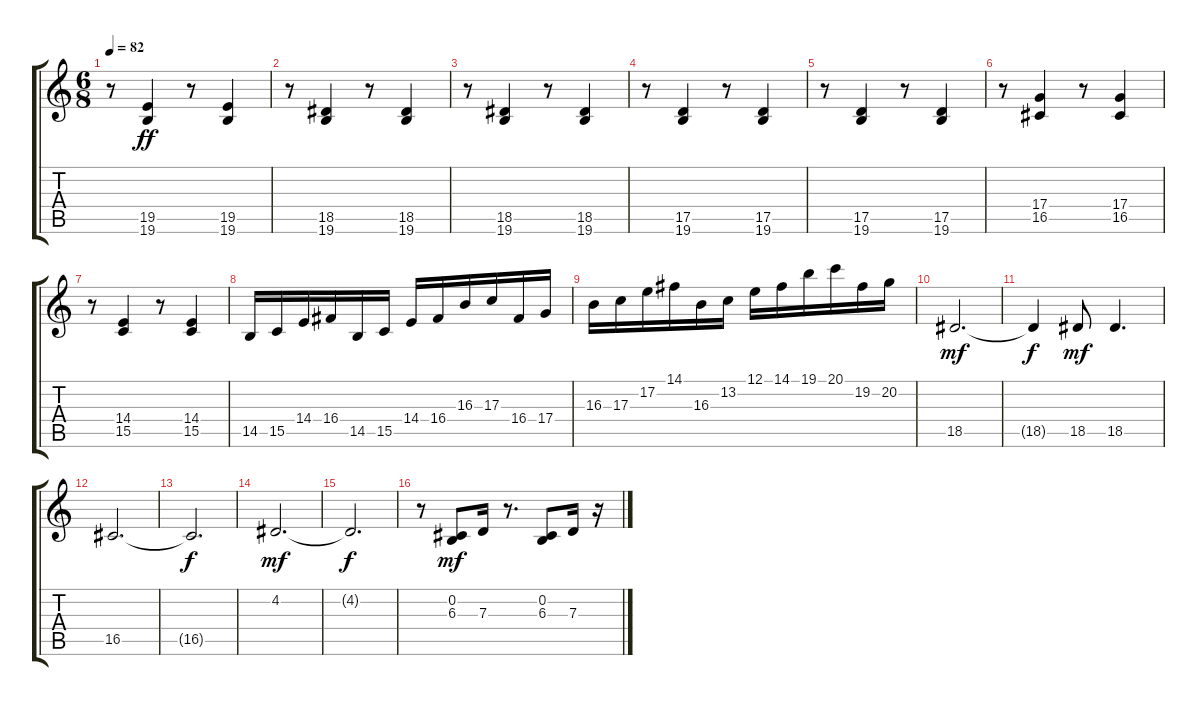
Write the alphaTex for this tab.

\track "" {instrument stringensemble1}
\staff {score tabs}
\tuning (E4 B3 G3 D3 A2 E2) {hide}
\ts (6 8)
\tempo 82
\clef g2
\ks c
r.8{dy ff} (19.5 19.6).4 r.8 (19.5 19.6).4 |
r.8 (18.5 19.6).4 r.8 (18.5 19.6).4 |
r.8 (18.5 19.6).4 r.8 (18.5 19.6).4 |
r.8 (17.5 19.6).4 r.8 (17.5 19.6).4 |
r.8 (17.5 19.6).4 r.8 (17.5 19.6).4 |
r.8 (17.4 16.5).4 r.8 (17.4 16.5).4 |
r.8 (14.4 15.5).4 r.8 (14.4 15.5).4 |
14.5.16 15.5.16 14.4.16 16.4.16 14.5.16 15.5.16 14.4.16 16.4.16 16.3.16 17.3.16 16.4.16 17.4.16 |
16.3.16 17.3.16 17.2.16 14.1.16 16.3.16 13.2.16 12.1.16 14.1.16 19.1.16 20.1.16 19.2.16 20.2.16 |
18.5.2{d dy mf} |
18.5{t}.4{dy f} 18.5.8{dy mf} 18.5.4{d} |
16.5.2{d} |
16.5{t}.2{d dy f} |
4.2.2{d dy mf} |
4.2{t}.2{d dy f} |
r.8 (0.2 6.3).8{dy mf} 7.3.16 r.8{d} (0.2 6.3).8 7.3.16 r.16
